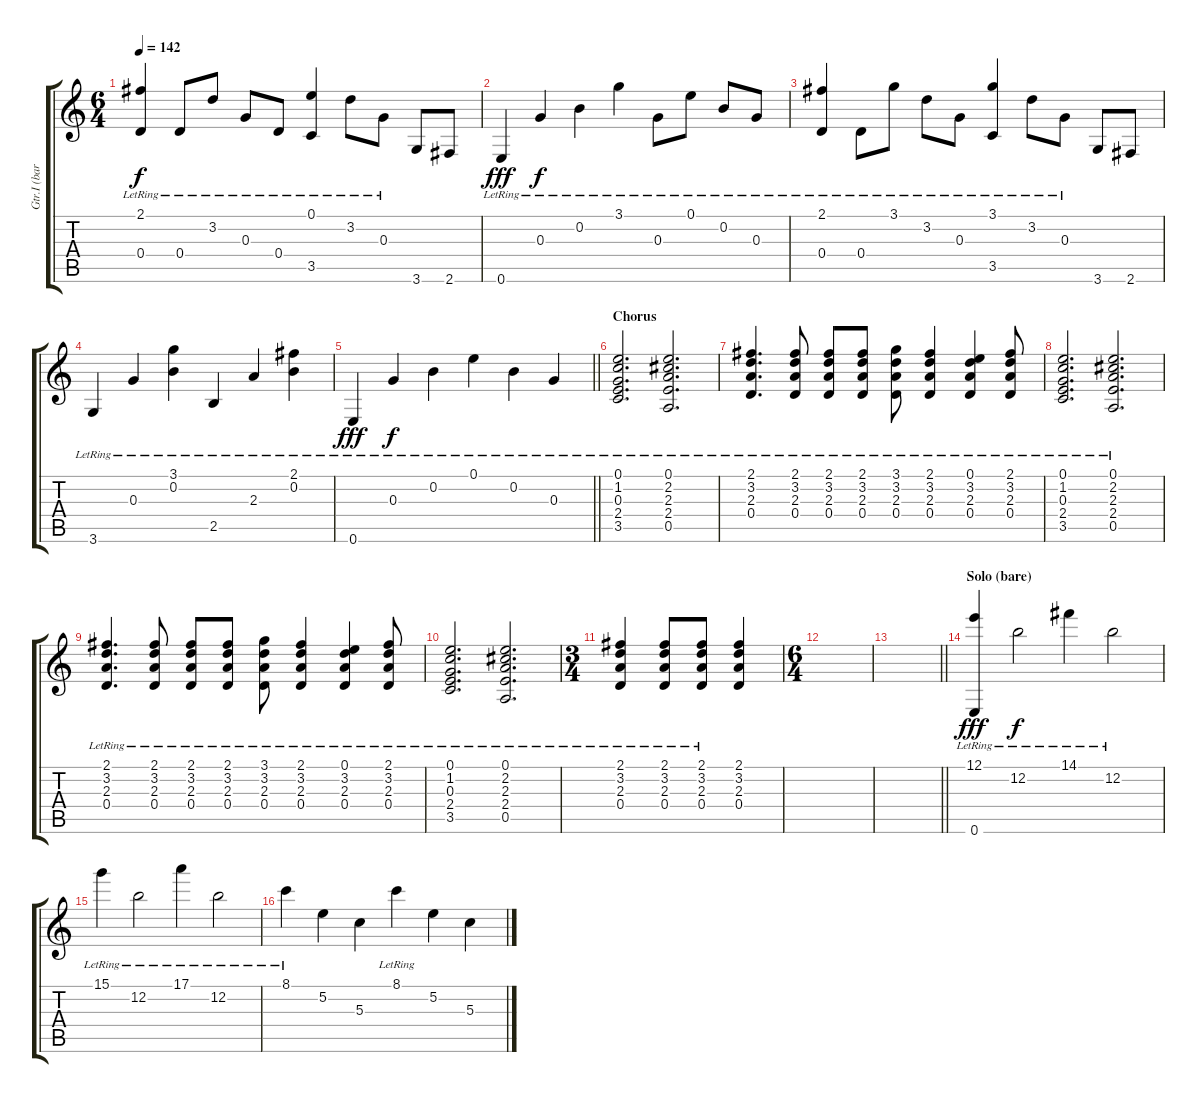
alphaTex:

\track ("Gtr.I (bare)" "Gtr.I (bar") {instrument acousticguitarsteel}
\staff {score tabs}
\tuning (E4 B3 G3 D3 A2 E2) {hide}
\ts (6 4)
\tempo 142
\clef g2
\ks c
(2.1{lr} 0.4{lr}).4{dy f} 0.4{lr}.8 3.2{lr}.8 0.3{lr}.8 0.4{lr}.8 (0.1{lr} 3.5{lr}).4 3.2{lr}.8 0.3{lr}.8 3.6.8 2.6.8 |
0.6{lr}.4{dy fff} 0.3{lr}.4{dy f} 0.2{lr}.4 3.1{lr}.4 0.3{lr}.8 0.1{lr}.8 0.2{lr}.8 0.3{lr}.8 |
(2.1{lr} 0.4{lr}).4 0.4{lr}.8 3.1{lr}.8 3.2{lr}.8 0.3{lr}.8 (3.1{lr} 3.5{lr}).4 3.2{lr}.8 0.3{lr}.8 3.6.8 2.6.8 |
3.6{lr}.4 0.3{lr}.4 (3.1{lr} 0.2{lr}).4 2.5{lr}.4 2.3{lr}.4 (2.1{lr} 0.2{lr}).4 |
\barLineRight lightlight
0.6{lr}.4{dy fff} 0.3{lr}.4{dy f} 0.2{lr}.4 0.1{lr}.4 0.2{lr}.4 0.3{lr}.4 |
\section ("" "Chorus")
(0.1 1.2 0.3{lr} 2.4 3.5).2{d instrument acousticguitarsteel} (0.1 2.2 2.3{lr} 2.4 0.5).2{d} |
(2.1 3.2 2.3{lr} 0.4).4{d} (2.1 3.2 2.3{lr} 0.4).8 (2.1 3.2 2.3{lr} 0.4).8 (2.1 3.2 2.3{lr} 0.4).8 (3.1 3.2 2.3{lr} 0.4).8 (2.1 3.2 2.3{lr} 0.4).4 (0.1 3.2 2.3{lr} 0.4).4 (2.1 3.2 2.3{lr} 0.4).8 |
(0.1 1.2 0.3{lr} 2.4 3.5).2{d} (0.1 2.2 2.3{lr} 2.4 0.5).2{d} |
(2.1 3.2 2.3{lr} 0.4).4{d} (2.1 3.2 2.3{lr} 0.4).8 (2.1 3.2 2.3{lr} 0.4).8 (2.1 3.2 2.3{lr} 0.4).8 (3.1 3.2 2.3{lr} 0.4).8 (2.1 3.2 2.3{lr} 0.4).4 (0.1 3.2 2.3{lr} 0.4).4 (2.1 3.2 2.3{lr} 0.4).8 |
(0.1 1.2 0.3{lr} 2.4 3.5).2{d} (0.1 2.2 2.3{lr} 2.4 0.5).2{d} |
\ts (3 4)
(2.1 3.2 2.3{lr} 0.4).4 (2.1 3.2 2.3{lr} 0.4).8 (2.1 3.2 2.3{lr} 0.4).8 (2.1 3.2 2.3 0.4).4 |
\ts (6 4)
|
\barLineRight lightlight
|
\section ("" "Solo (bare)")
(12.1{lr} 0.6{lr}).4{dy fff} 12.2{lr}.2{dy f} 14.1{lr}.4 12.2{lr}.2 |
15.1{lr}.4 12.2{lr}.2 17.1{lr}.4 12.2{lr}.2 |
8.1{lr}.4 5.2.4 5.3.4 8.1{lr}.4 5.2.4 5.3.4
